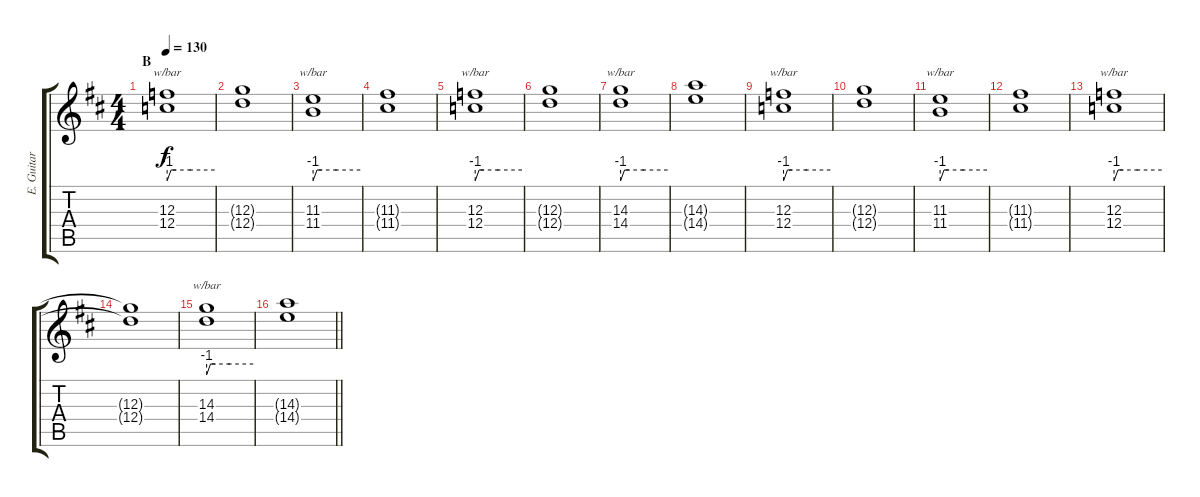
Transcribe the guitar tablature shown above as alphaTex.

\track ("E. Guitar I" "E. Guitar ") {instrument electricguitarclean}
\staff {score tabs}
\tuning (E4 B3 G3 D3 A2 E2) {hide}
\ts (4 4)
\section ("" "B")
\tempo 130
\clef g2
\ks d
(12.3 12.4).1{tbe (custom default 0 -4 5 0 11 0 30 0 60 0) dy f} |
(12.3{t} 12.4{t}).1 |
(11.3 11.4).1{tbe (custom default 0 -4 5 0 11 0 30 0 60 0)} |
(11.3{t} 11.4{t}).1 |
(12.3 12.4).1{tbe (custom default 0 -4 5 0 11 0 30 0 60 0)} |
(12.3{t} 12.4{t}).1 |
(14.3 14.4).1{tbe (custom default 0 -4 5 0 11 0 30 0 60 0)} |
(14.3{t} 14.4{t}).1 |
(12.3 12.4).1{tbe (custom default 0 -4 5 0 11 0 30 0 60 0)} |
(12.3{t} 12.4{t}).1 |
(11.3 11.4).1{tbe (custom default 0 -4 5 0 11 0 30 0 60 0)} |
(11.3{t} 11.4{t}).1 |
(12.3 12.4).1{tbe (custom default 0 -4 5 0 11 0 30 0 60 0)} |
(12.3{t} 12.4{t}).1 |
(14.3 14.4).1{tbe (custom default 0 -4 5 0 11 0 30 0 60 0)} |
\barLineRight lightlight
(14.3{t} 14.4{t}).1
